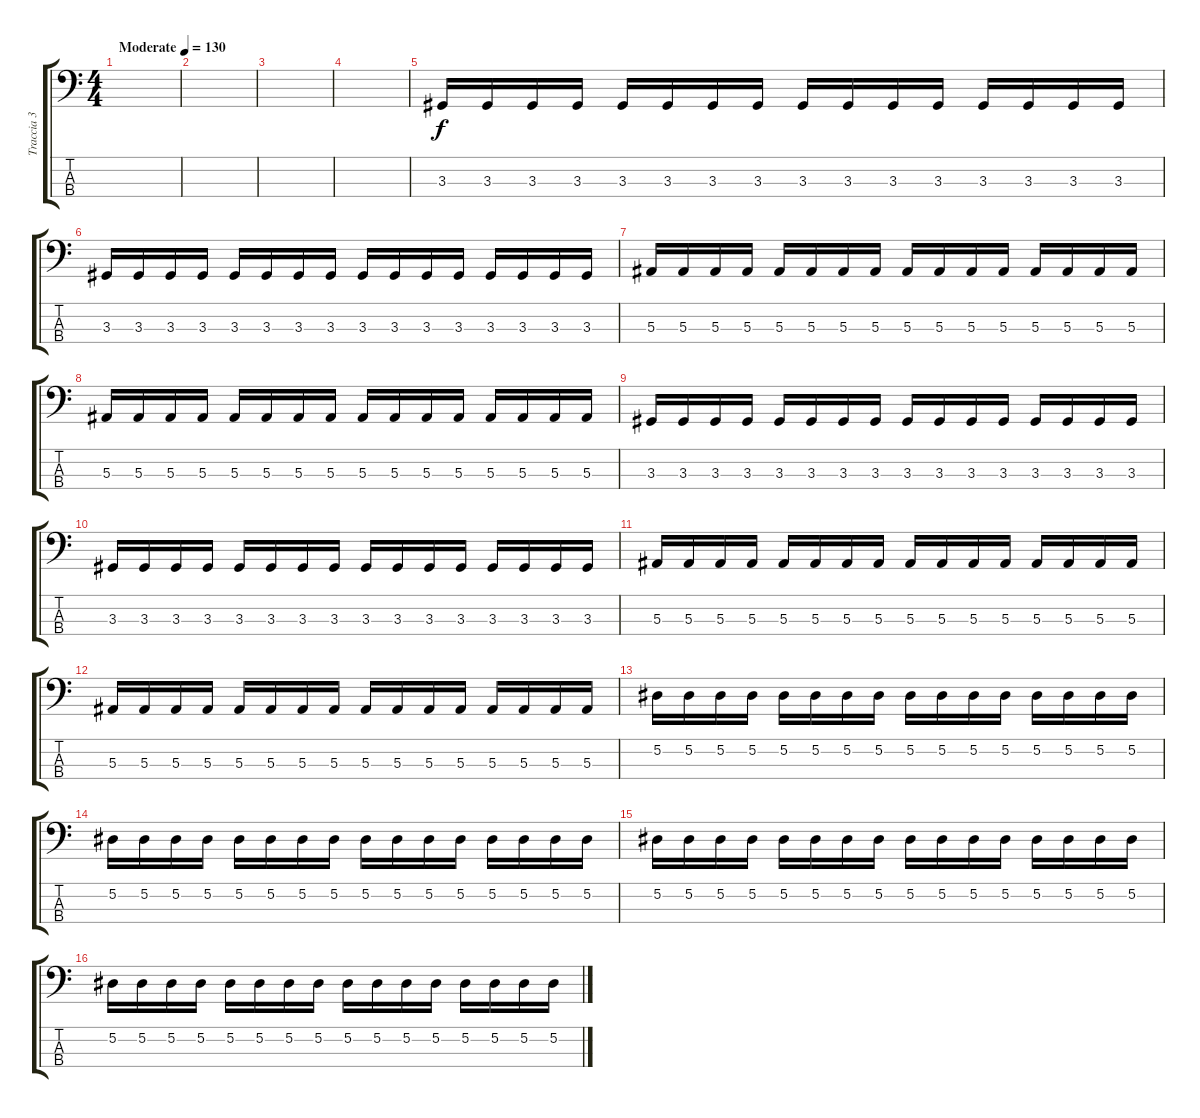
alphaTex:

\track ("Traccia 3" "Traccia 3") {instrument electricbassfinger}
\staff {score tabs}
\tuning (Eb2 Bb1 F1 C1) {hide}
\ts (4 4)
\tempo (130 "Moderate")
\clef f4
\ks c
|
|
|
|
3.3.16 3.3.16 3.3.16 3.3.16 3.3.16 3.3.16 3.3.16 3.3.16 3.3.16 3.3.16 3.3.16 3.3.16 3.3.16 3.3.16 3.3.16 3.3.16 |
3.3.16 3.3.16 3.3.16 3.3.16 3.3.16 3.3.16 3.3.16 3.3.16 3.3.16 3.3.16 3.3.16 3.3.16 3.3.16 3.3.16 3.3.16 3.3.16 |
5.3.16 5.3.16 5.3.16 5.3.16 5.3.16 5.3.16 5.3.16 5.3.16 5.3.16 5.3.16 5.3.16 5.3.16 5.3.16 5.3.16 5.3.16 5.3.16 |
5.3.16 5.3.16 5.3.16 5.3.16 5.3.16 5.3.16 5.3.16 5.3.16 5.3.16 5.3.16 5.3.16 5.3.16 5.3.16 5.3.16 5.3.16 5.3.16 |
3.3.16 3.3.16 3.3.16 3.3.16 3.3.16 3.3.16 3.3.16 3.3.16 3.3.16 3.3.16 3.3.16 3.3.16 3.3.16 3.3.16 3.3.16 3.3.16 |
3.3.16 3.3.16 3.3.16 3.3.16 3.3.16 3.3.16 3.3.16 3.3.16 3.3.16 3.3.16 3.3.16 3.3.16 3.3.16 3.3.16 3.3.16 3.3.16 |
5.3.16 5.3.16 5.3.16 5.3.16 5.3.16 5.3.16 5.3.16 5.3.16 5.3.16 5.3.16 5.3.16 5.3.16 5.3.16 5.3.16 5.3.16 5.3.16 |
5.3.16 5.3.16 5.3.16 5.3.16 5.3.16 5.3.16 5.3.16 5.3.16 5.3.16 5.3.16 5.3.16 5.3.16 5.3.16 5.3.16 5.3.16 5.3.16 |
5.2.16 5.2.16 5.2.16 5.2.16 5.2.16 5.2.16 5.2.16 5.2.16 5.2.16 5.2.16 5.2.16 5.2.16 5.2.16 5.2.16 5.2.16 5.2.16 |
5.2.16 5.2.16 5.2.16 5.2.16 5.2.16 5.2.16 5.2.16 5.2.16 5.2.16 5.2.16 5.2.16 5.2.16 5.2.16 5.2.16 5.2.16 5.2.16 |
5.2.16 5.2.16 5.2.16 5.2.16 5.2.16 5.2.16 5.2.16 5.2.16 5.2.16 5.2.16 5.2.16 5.2.16 5.2.16 5.2.16 5.2.16 5.2.16 |
5.2.16 5.2.16 5.2.16 5.2.16 5.2.16 5.2.16 5.2.16 5.2.16 5.2.16 5.2.16 5.2.16 5.2.16 5.2.16 5.2.16 5.2.16 5.2.16
